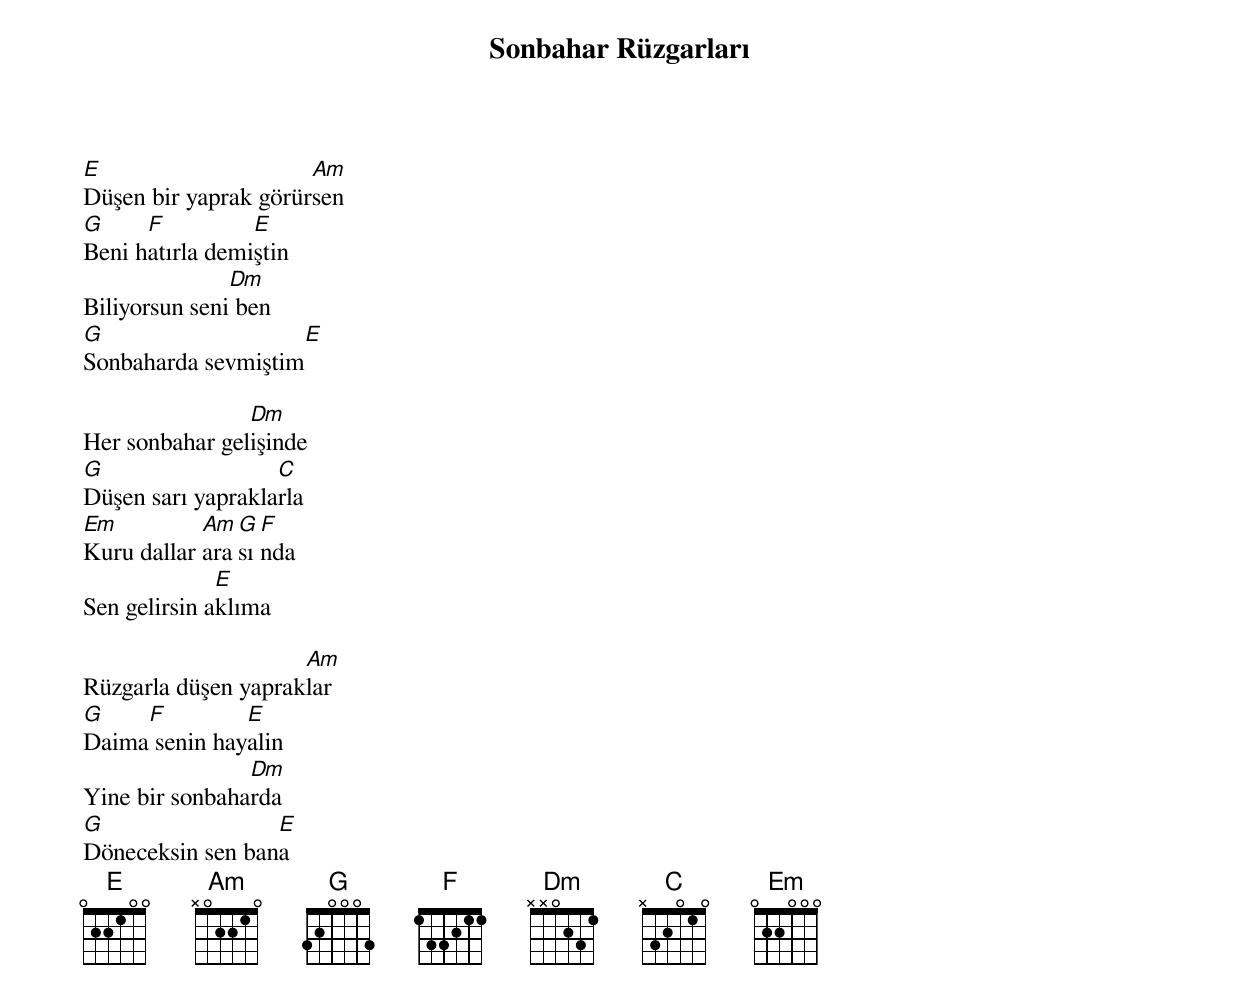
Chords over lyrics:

{title: Sonbahar Rüzgarları}
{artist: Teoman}

E                     Am
Düşen bir yaprak görürsen
G     F          E
Beni hatırla demiştin
               Dm
Biliyorsun seni ben
G                   E
Sonbaharda sevmiştim

                Dm
Her sonbahar gelişinde
G                  C
Düşen sarı yapraklarla
Em          Am G F
Kuru dallar arasında
              E
Sen gelirsin aklıma

                     Am
Rüzgarla düşen yapraklar
G    F         E
Daima senin hayalin
                Dm
Yine bir sonbaharda
G                 E
Döneceksin sen bana
